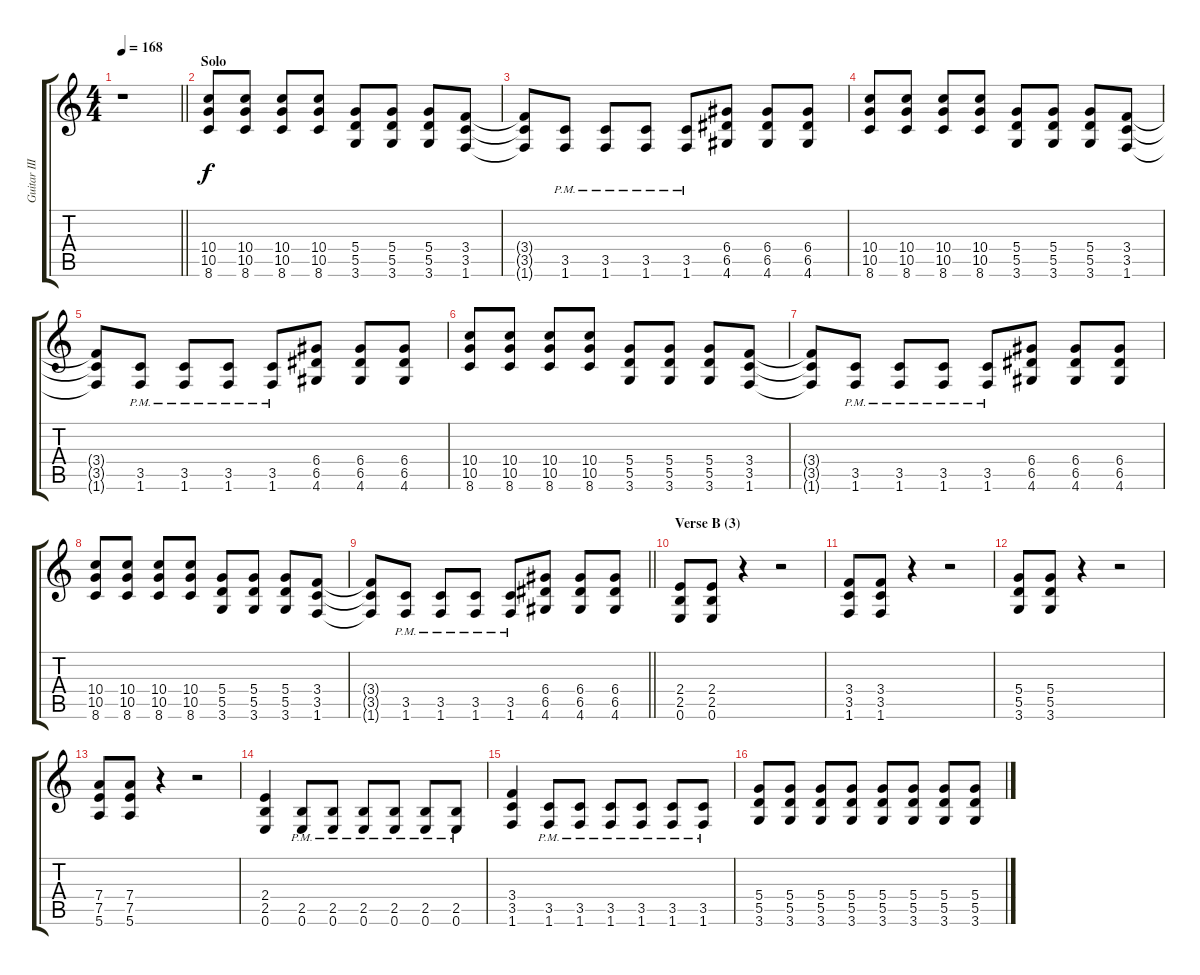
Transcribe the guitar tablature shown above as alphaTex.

\track ("Guitar III" "Guitar III") {instrument distortionguitar}
\staff {score tabs}
\tuning (E4 B3 G3 D3 A2 E2) {hide}
\ts (4 4)
\tempo 168
\clef g2
\barLineRight lightlight
\ks c
r.1{dy f} |
\section ("" "Solo")
(10.4 10.5 8.6).8 (10.4 10.5 8.6).8 (10.4 10.5 8.6).8 (10.4 10.5 8.6).8 (5.4 5.5 3.6).8 (5.4 5.5 3.6).8 (5.4 5.5 3.6).8 (3.4 3.5 1.6).8 |
(3.4{t} 3.5{t} 1.6{t}).8 (3.5{pm} 1.6{pm}).8 (3.5{pm} 1.6{pm}).8 (3.5{pm} 1.6{pm}).8 (3.5{pm} 1.6{pm}).8 (6.4 6.5 4.6).8 (6.4 6.5 4.6).8 (6.4 6.5 4.6).8 |
(10.4 10.5 8.6).8 (10.4 10.5 8.6).8 (10.4 10.5 8.6).8 (10.4 10.5 8.6).8 (5.4 5.5 3.6).8 (5.4 5.5 3.6).8 (5.4 5.5 3.6).8 (3.4 3.5 1.6).8 |
(3.4{t} 3.5{t} 1.6{t}).8 (3.5{pm} 1.6{pm}).8 (3.5{pm} 1.6{pm}).8 (3.5{pm} 1.6{pm}).8 (3.5{pm} 1.6{pm}).8 (6.4 6.5 4.6).8 (6.4 6.5 4.6).8 (6.4 6.5 4.6).8 |
(10.4 10.5 8.6).8 (10.4 10.5 8.6).8 (10.4 10.5 8.6).8 (10.4 10.5 8.6).8 (5.4 5.5 3.6).8 (5.4 5.5 3.6).8 (5.4 5.5 3.6).8 (3.4 3.5 1.6).8 |
(3.4{t} 3.5{t} 1.6{t}).8 (3.5{pm} 1.6{pm}).8 (3.5{pm} 1.6{pm}).8 (3.5{pm} 1.6{pm}).8 (3.5{pm} 1.6{pm}).8 (6.4 6.5 4.6).8 (6.4 6.5 4.6).8 (6.4 6.5 4.6).8 |
(10.4 10.5 8.6).8 (10.4 10.5 8.6).8 (10.4 10.5 8.6).8 (10.4 10.5 8.6).8 (5.4 5.5 3.6).8 (5.4 5.5 3.6).8 (5.4 5.5 3.6).8 (3.4 3.5 1.6).8 |
\barLineRight lightlight
(3.4{t} 3.5{t} 1.6{t}).8 (3.5{pm} 1.6{pm}).8 (3.5{pm} 1.6{pm}).8 (3.5{pm} 1.6{pm}).8 (3.5{pm} 1.6{pm}).8 (6.4 6.5 4.6).8 (6.4 6.5 4.6).8 (6.4 6.5 4.6).8 |
\section ("" "Verse B (3)")
(2.4 2.5 0.6).8 (2.4 2.5 0.6).8 r.4 r.2 |
(3.4 3.5 1.6).8 (3.4 3.5 1.6).8 r.4 r.2 |
(5.4 5.5 3.6).8 (5.4 5.5 3.6).8 r.4 r.2 |
(7.4 7.5 5.6).8 (7.4 7.5 5.6).8 r.4 r.2 |
(2.4 2.5 0.6).4 (2.5{pm} 0.6{pm}).8 (2.5{pm} 0.6{pm}).8 (2.5{pm} 0.6{pm}).8 (2.5{pm} 0.6{pm}).8 (2.5{pm} 0.6{pm}).8 (2.5{pm} 0.6{pm}).8 |
(3.4 3.5 1.6).4 (3.5{pm} 1.6{pm}).8 (3.5{pm} 1.6{pm}).8 (3.5{pm} 1.6{pm}).8 (3.5{pm} 1.6{pm}).8 (3.5{pm} 1.6{pm}).8 (3.5{pm} 1.6{pm}).8 |
(5.4 5.5 3.6).8 (5.4 5.5 3.6).8 (5.4 5.5 3.6).8 (5.4 5.5 3.6).8 (5.4 5.5 3.6).8 (5.4 5.5 3.6).8 (5.4 5.5 3.6).8 (5.4 5.5 3.6).8
